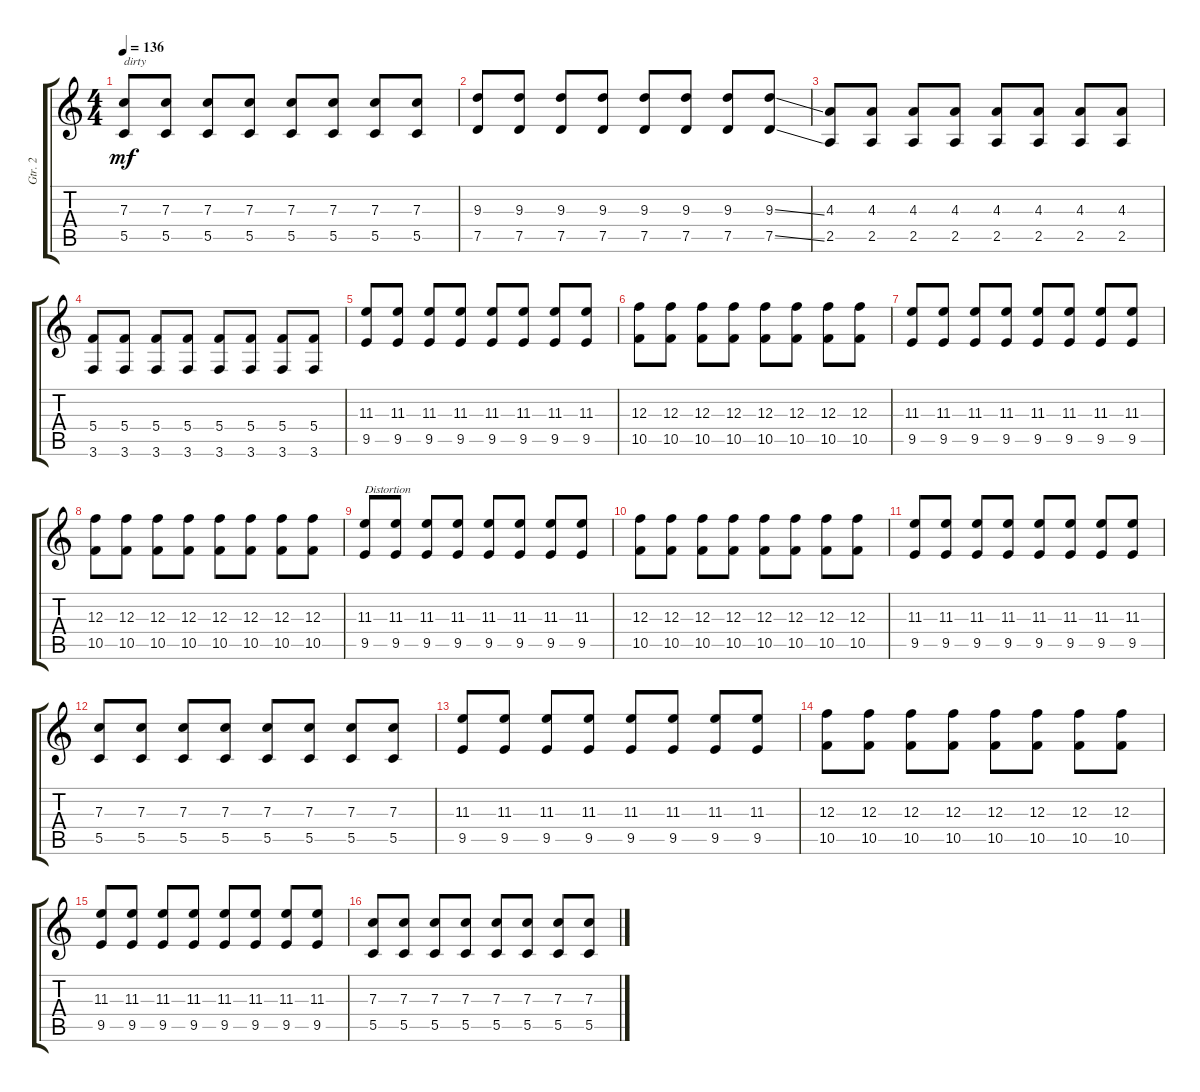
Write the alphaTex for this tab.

\track ("Gtr. 2" "Gtr. 2") {instrument electricguitarclean}
\staff {score tabs}
\tuning (D4 A3 F3 C3 G2 D2) {hide}
\ts (4 4)
\tempo 136
\clef g2
\ks c
(7.3 5.5).8{txt "dirty" dy mf instrument overdrivenguitar} (7.3 5.5).8 (7.3 5.5).8 (7.3 5.5).8 (7.3 5.5).8 (7.3 5.5).8 (7.3 5.5).8 (7.3 5.5).8 |
(9.3 7.5).8 (9.3 7.5).8 (9.3 7.5).8 (9.3 7.5).8 (9.3 7.5).8 (9.3 7.5).8 (9.3 7.5).8 (9.3{ss} 7.5{ss}).8 |
(4.3 2.5).8 (4.3 2.5).8 (4.3 2.5).8 (4.3 2.5).8 (4.3 2.5).8 (4.3 2.5).8 (4.3 2.5).8 (4.3 2.5).8 |
(5.4 3.6).8 (5.4 3.6).8 (5.4 3.6).8 (5.4 3.6).8 (5.4 3.6).8 (5.4 3.6).8 (5.4 3.6).8 (5.4 3.6).8 |
(11.3 9.5).8 (11.3 9.5).8 (11.3 9.5).8 (11.3 9.5).8 (11.3 9.5).8 (11.3 9.5).8 (11.3 9.5).8 (11.3 9.5).8 |
(12.3 10.5).8 (12.3 10.5).8 (12.3 10.5).8 (12.3 10.5).8 (12.3 10.5).8 (12.3 10.5).8 (12.3 10.5).8 (12.3 10.5).8 |
(11.3 9.5).8 (11.3 9.5).8 (11.3 9.5).8 (11.3 9.5).8 (11.3 9.5).8 (11.3 9.5).8 (11.3 9.5).8 (11.3 9.5).8 |
(12.3 10.5).8 (12.3 10.5).8 (12.3 10.5).8 (12.3 10.5).8 (12.3 10.5).8 (12.3 10.5).8 (12.3 10.5).8 (12.3 10.5).8 |
(11.3 9.5).8{txt "Distortion" instrument distortionguitar} (11.3 9.5).8 (11.3 9.5).8 (11.3 9.5).8 (11.3 9.5).8 (11.3 9.5).8 (11.3 9.5).8 (11.3 9.5).8 |
(12.3 10.5).8 (12.3 10.5).8 (12.3 10.5).8 (12.3 10.5).8 (12.3 10.5).8 (12.3 10.5).8 (12.3 10.5).8 (12.3 10.5).8 |
(11.3 9.5).8 (11.3 9.5).8 (11.3 9.5).8 (11.3 9.5).8 (11.3 9.5).8 (11.3 9.5).8 (11.3 9.5).8 (11.3 9.5).8 |
(7.3 5.5).8 (7.3 5.5).8 (7.3 5.5).8 (7.3 5.5).8 (7.3 5.5).8 (7.3 5.5).8 (7.3 5.5).8 (7.3 5.5).8 |
(11.3 9.5).8 (11.3 9.5).8 (11.3 9.5).8 (11.3 9.5).8 (11.3 9.5).8 (11.3 9.5).8 (11.3 9.5).8 (11.3 9.5).8 |
(12.3 10.5).8 (12.3 10.5).8 (12.3 10.5).8 (12.3 10.5).8 (12.3 10.5).8 (12.3 10.5).8 (12.3 10.5).8 (12.3 10.5).8 |
(11.3 9.5).8 (11.3 9.5).8 (11.3 9.5).8 (11.3 9.5).8 (11.3 9.5).8 (11.3 9.5).8 (11.3 9.5).8 (11.3 9.5).8 |
(7.3 5.5).8 (7.3 5.5).8 (7.3 5.5).8 (7.3 5.5).8 (7.3 5.5).8 (7.3 5.5).8 (7.3 5.5).8 (7.3 5.5).8
